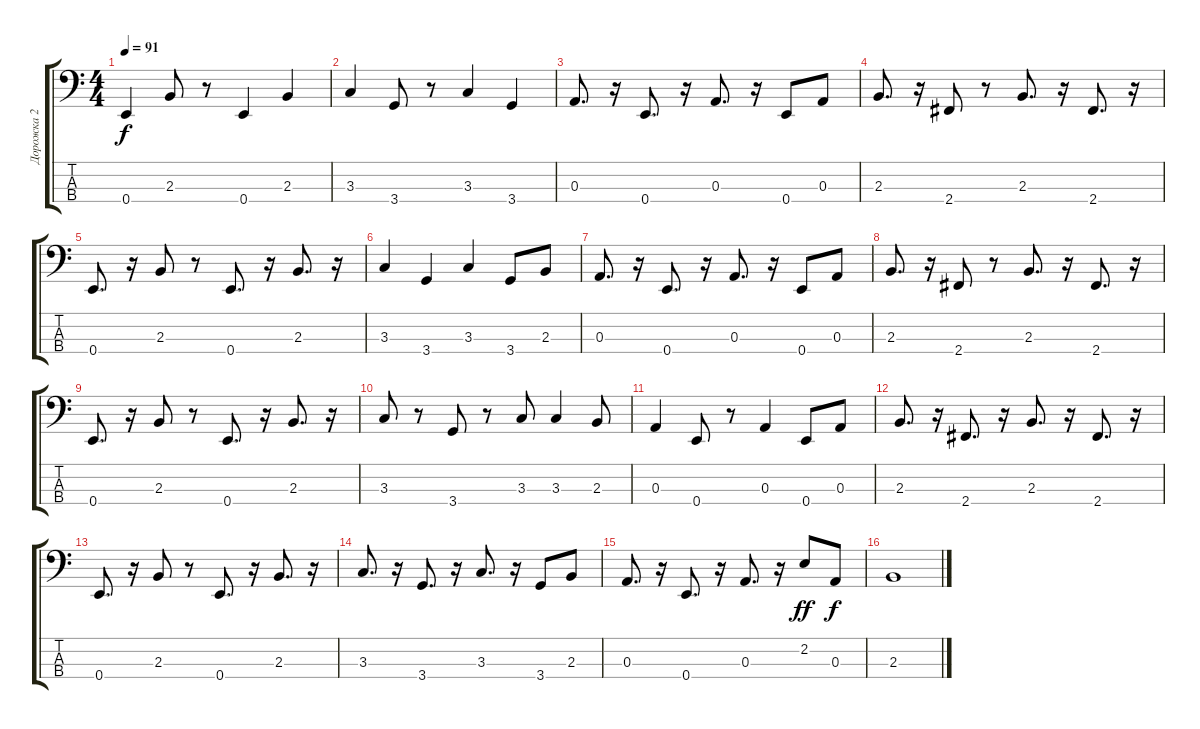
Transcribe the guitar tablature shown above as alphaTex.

\track ("Дорожка 2" "Дорожка 2") {instrument electricbassfinger}
\staff {score tabs}
\tuning (G2 D2 A1 E1) {hide}
\ts (4 4)
\tempo 91
\clef f4
\ks c
0.4.4{dy f} 2.3.8 r.8 0.4.4 2.3.4 |
3.3.4 3.4.8 r.8 3.3.4 3.4.4 |
0.3.8{d} r.16 0.4.8{d} r.16 0.3.8{d} r.16 0.4.8 0.3.8 |
2.3.8{d} r.16 2.4.8 r.8 2.3.8{d} r.16 2.4.8{d} r.16 |
0.4.8{d} r.16 2.3.8 r.8 0.4.8{d} r.16 2.3.8{d} r.16 |
3.3.4 3.4.4 3.3.4 3.4.8 2.3.8 |
0.3.8{d} r.16 0.4.8{d} r.16 0.3.8{d} r.16 0.4.8 0.3.8 |
2.3.8{d} r.16 2.4.8 r.8 2.3.8{d} r.16 2.4.8{d} r.16 |
0.4.8{d} r.16 2.3.8 r.8 0.4.8{d} r.16 2.3.8{d} r.16 |
3.3.8 r.8 3.4.8 r.8 3.3.8 3.3.4 2.3.8 |
0.3.4 0.4.8 r.8 0.3.4 0.4.8 0.3.8 |
2.3.8{d} r.16 2.4.8{d} r.16 2.3.8{d} r.16 2.4.8{d} r.16 |
0.4.8{d} r.16 2.3.8 r.8 0.4.8{d} r.16 2.3.8{d} r.16 |
3.3.8{d} r.16 3.4.8{d} r.16 3.3.8{d} r.16 3.4.8 2.3.8 |
0.3.8{d} r.16 0.4.8{d} r.16 0.3.8{d} r.16 2.2.8{dy ff} 0.3.8{dy f} |
2.3.1
